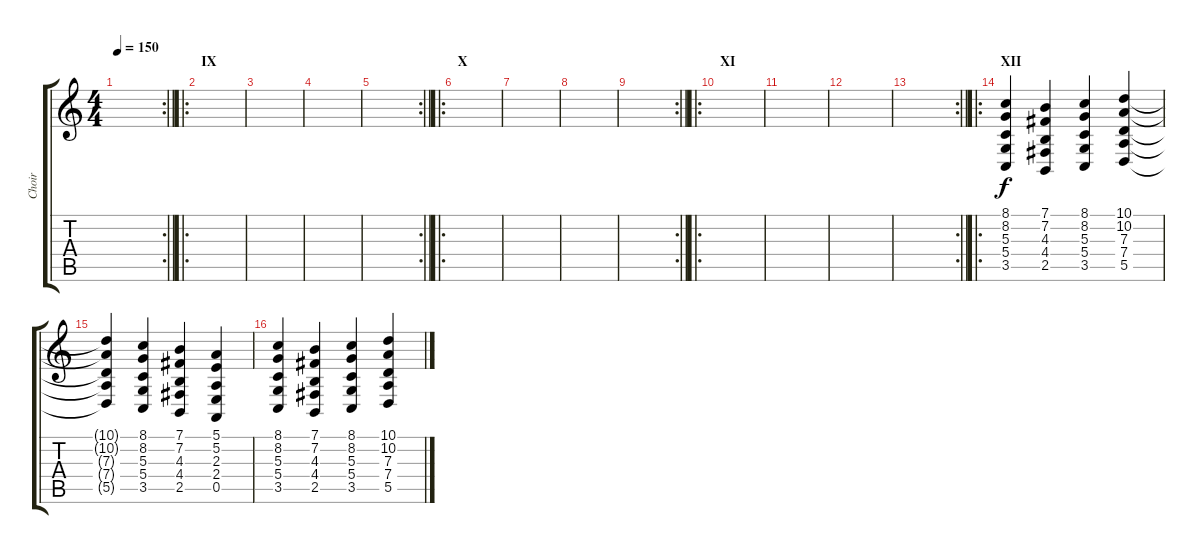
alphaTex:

\track ("Choir" "Choir") {instrument choiraahs}
\staff {score tabs}
\tuning (E4 B3 G3 D3 A2 E2) {hide}
\rc 2
\ts (4 4)
\tempo 150
\clef g2
\barLineRight lightlight
\ks c
|
\ro
\section ("" "IX")
|
|
|
\rc 2
\barLineRight lightlight
|
\ro
\section ("" "X")
|
|
|
\rc 2
\barLineRight lightlight
|
\ro
\section ("" "XI")
|
|
|
\rc 2
\barLineRight lightlight
|
\ro
\section ("" "XII")
(8.1 8.2 5.3 5.4 3.5).4 (7.1 7.2 4.3 4.4 2.5).4 (8.1 8.2 5.3 5.4 3.5).4 (10.1 10.2 7.3 7.4 5.5).4 |
(10.1{t} 10.2{t} 7.3{t} 7.4{t} 5.5{t}).4 (8.1 8.2 5.3 5.4 3.5).4 (7.1 7.2 4.3 4.4 2.5).4 (5.1 5.2 2.3 2.4 0.5).4 |
(8.1 8.2 5.3 5.4 3.5).4 (7.1 7.2 4.3 4.4 2.5).4 (8.1 8.2 5.3 5.4 3.5).4 (10.1 10.2 7.3 7.4 5.5).4
